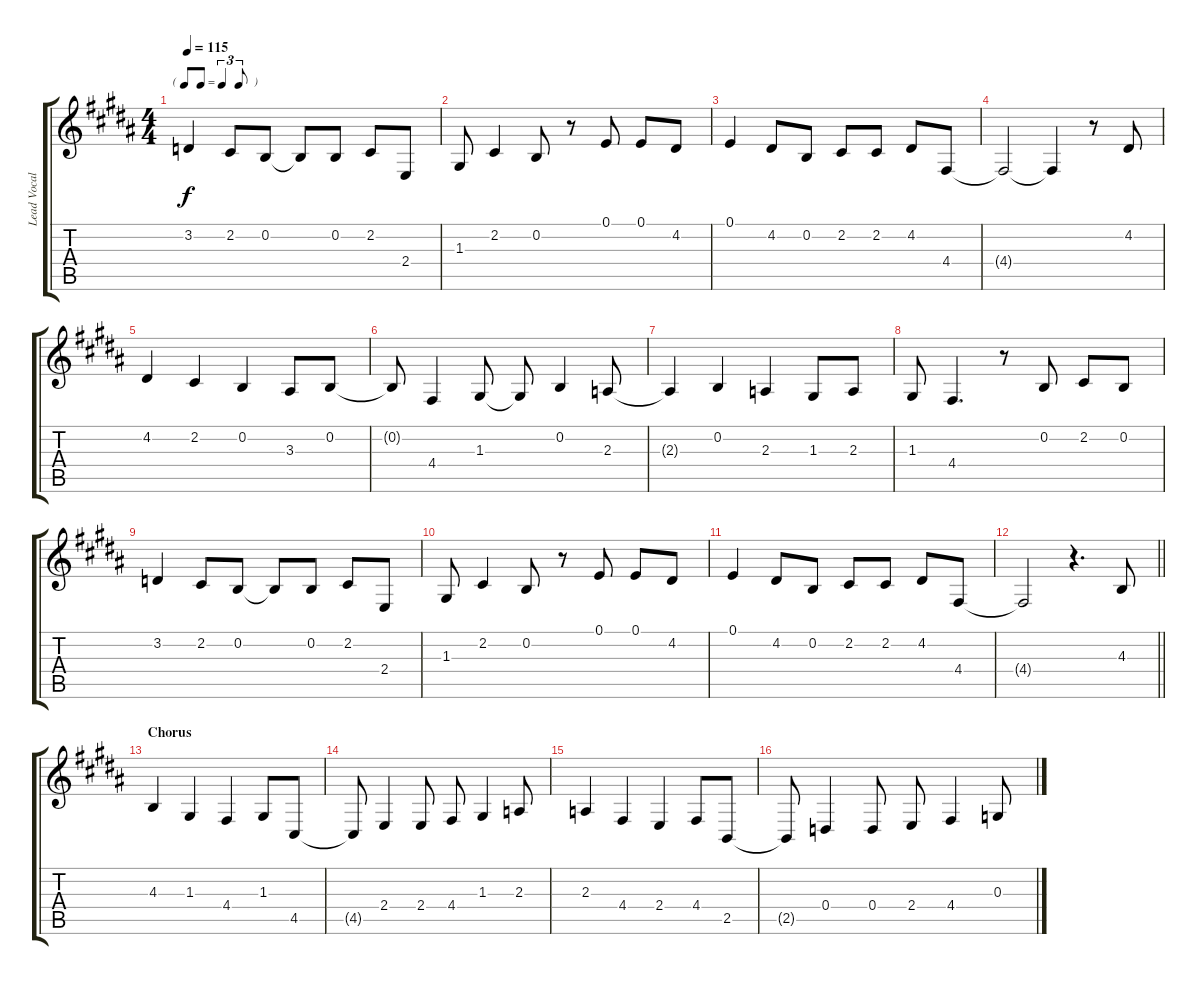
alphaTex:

\track ("Lead Vocal and Bass (Mike)" "Lead Vocal") {instrument flute}
\staff {score tabs}
\tuning (E4 B3 G3 D3 A2 E2) {hide}
\ts (4 4)
\tf triplet8th
\tempo 115
\clef g2
\ks b
3.2.4{dy f} 2.2.8 0.2.8 0.2{t}.8 0.2.8 2.2.8 2.4.8 |
1.3.8 2.2.4 0.2.8 r.8 0.1.8 0.1.8 4.2.8 |
0.1.4 4.2.8 0.2.8 2.2.8 2.2.8 4.2.8 4.4.8 |
4.4{t}.2 4.4{t}.4 r.8 4.2.8 |
4.2.4 2.2.4 0.2.4 3.3.8 0.2.8 |
0.2{t}.8 4.4.4 1.3.8 1.3{t}.8 0.2.4 2.3.8 |
2.3{t}.4 0.2.4 2.3.4 1.3.8 2.3.8 |
1.3.8 4.4.4{d} r.8 0.2.8 2.2.8 0.2.8 |
3.2.4 2.2.8 0.2.8 0.2{t}.8 0.2.8 2.2.8 2.4.8 |
1.3.8 2.2.4 0.2.8 r.8 0.1.8 0.1.8 4.2.8 |
0.1.4 4.2.8 0.2.8 2.2.8 2.2.8 4.2.8 4.4.8 |
\barLineRight lightlight
4.4{t}.2 r.4{d} 4.3.8 |
\section ("" "Chorus")
4.3.4 1.3.4 4.4.4 1.3.8 4.5.8 |
4.5{t}.8 2.4.4 2.4.8 4.4.8 1.3.4 2.3.8 |
2.3.4 4.4.4 2.4.4 4.4.8 2.5.8 |
2.5{t}.8 0.4.4 0.4.8 2.4.8 4.4.4 0.3.8
